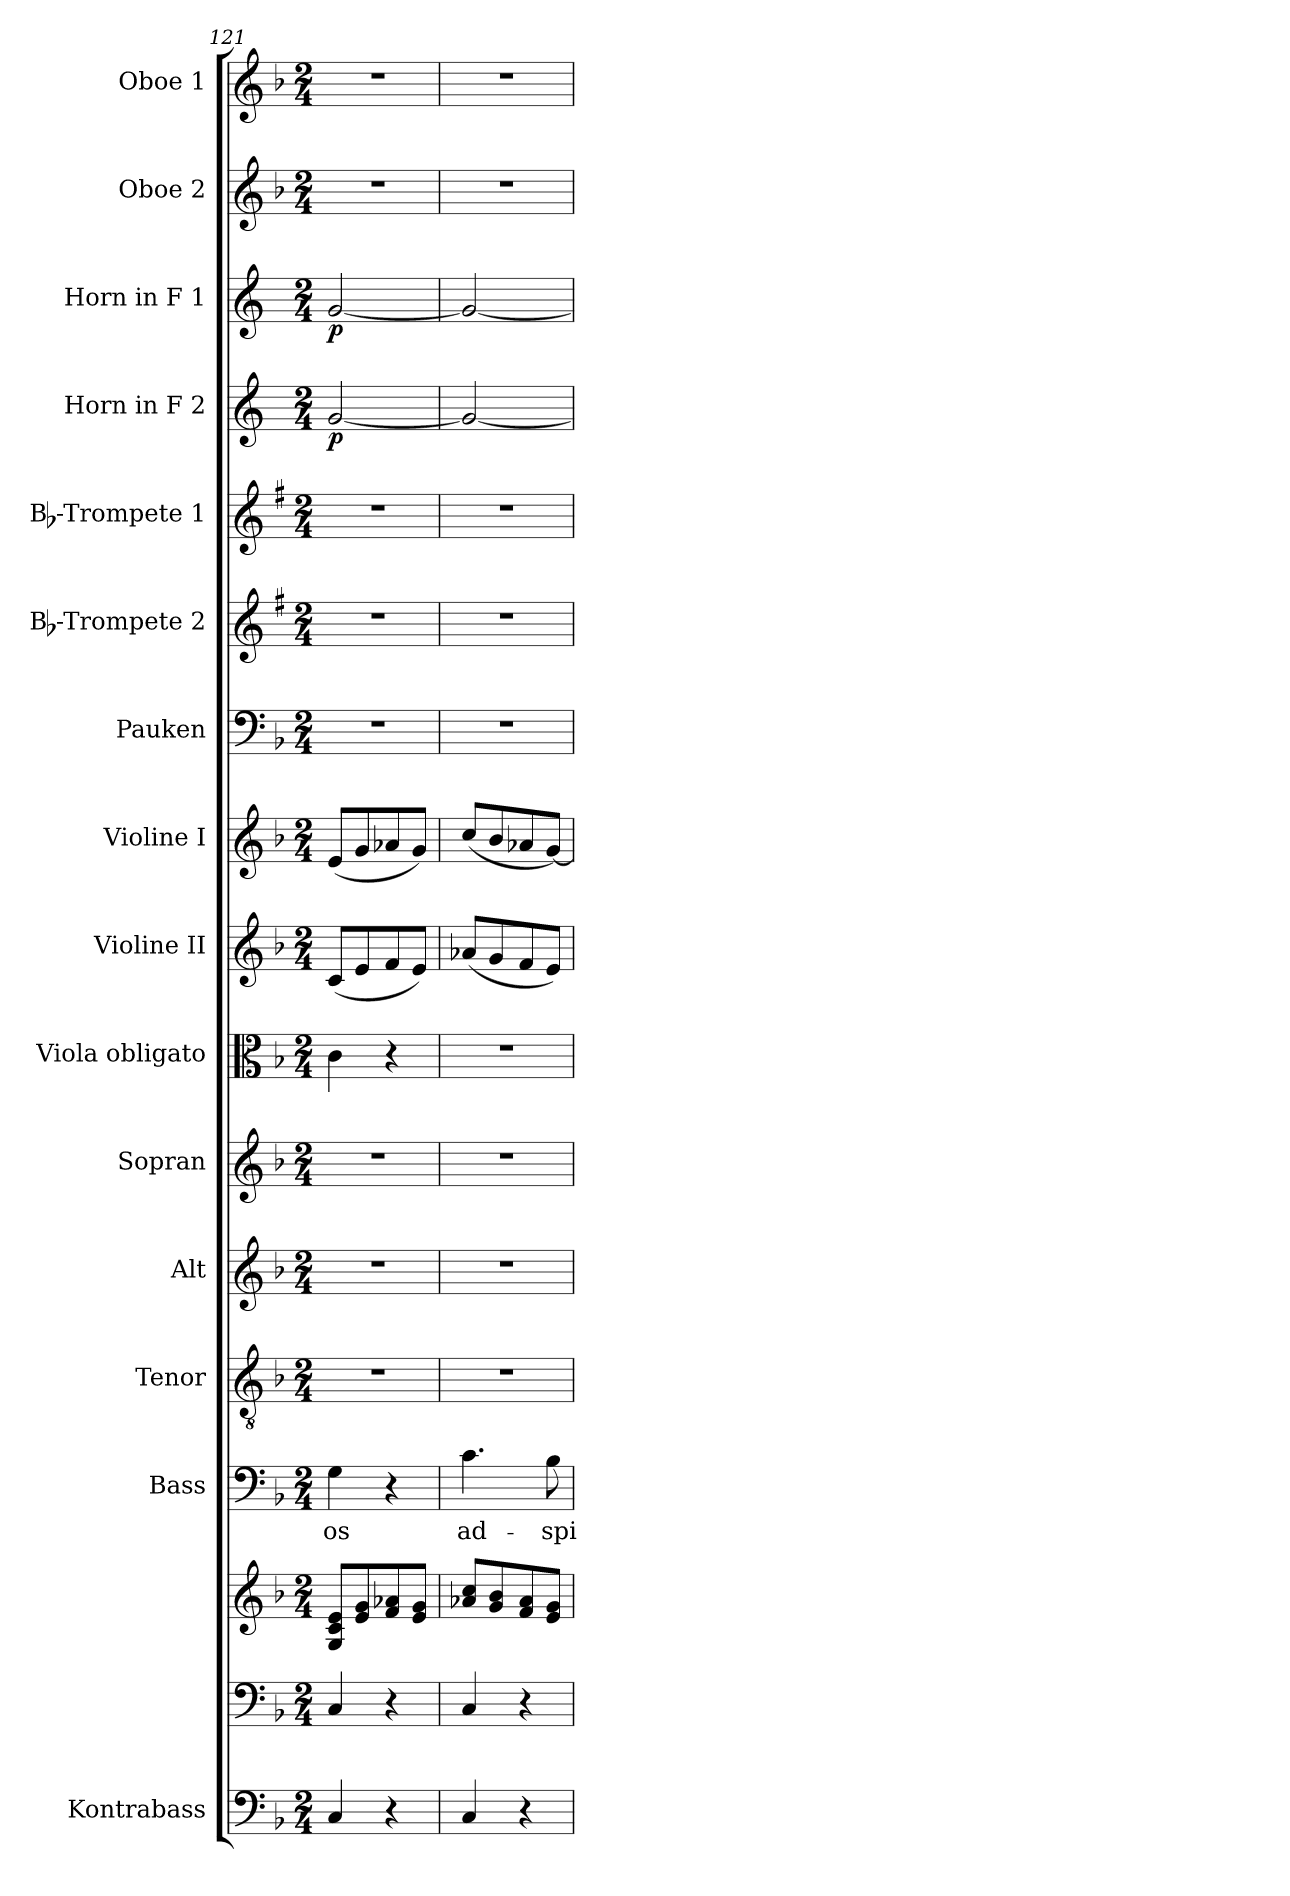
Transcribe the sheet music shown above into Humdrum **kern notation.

**kern	**kern	**kern	**kern	**text	**kern	**kern	**kern	**kern	**kern	**kern	**kern	**kern	**kern	**kern	**dynam	**kern	**dynam	**kern	**kern
*part16	*part15	*part15	*part14	*part14	*part13	*part12	*part11	*part10	*part9	*part8	*part7	*part6	*part5	*part4	*part4	*part3	*part3	*part2	*part1
*staff17	*staff16	*staff15	*staff14	*staff14	*staff13	*staff12	*staff11	*staff10	*staff9	*staff8	*staff7	*staff6	*staff5	*staff4	*staff4	*staff3	*staff3	*staff2	*staff1
*I"Kontrabass	*	*	*I"Bass	*	*I"Tenor	*I"Alt	*I"Sopran	*I"Viola obligato	*I"Violine II	*I"Violine I	*I"Pauken	*I"Bb-Trompete 2	*I"Bb-Trompete 1	*I"Horn in F 2	*	*I"Horn in F 1	*	*I"Oboe 2	*I"Oboe 1
*I'Kb.	*	*	*I'B.	*	*I'T.	*I'A.	*I'S.	*I'Vla.	*I'Vl. II	*I'Vl. I	*I'Pk.	*I'Bb Trp. 2	*I'Bb Trp. 1	*	*	*	*	*I'Ob. 2	*I'Ob. 1
*clefF4	*clefF4	*clefG2	*clefF4	*	*clefGv2	*clefG2	*clefG2	*clefC3	*clefG2	*clefG2	*clefF4	*clefG2	*clefG2	*clefG2	*	*clefG2	*	*clefG2	*clefG2
*ITrd7c12	*	*	*	*	*	*	*	*	*	*	*	*ITrd1c2	*ITrd1c2	*ITrd4c7	*	*ITrd4c7	*	*	*
*k[b-]	*k[b-]	*k[b-]	*k[b-]	*	*k[b-]	*k[b-]	*k[b-]	*k[b-]	*k[b-]	*k[b-]	*k[b-]	*k[b-]	*k[b-]	*k[b-]	*	*k[b-]	*	*k[b-]	*k[b-]
*F:	*F:	*F:	*F:	*	*F:	*F:	*F:	*F:	*F:	*F:	*F:	*F:	*F:	*F:	*	*F:	*	*F:	*F:
*M2/4	*M2/4	*M2/4	*M2/4	*	*M2/4	*M2/4	*M2/4	*M2/4	*M2/4	*M2/4	*M2/4	*M2/4	*M2/4	*M2/4	*	*M2/4	*	*M2/4	*M2/4
=121	=121	=121	=121	=121	=121	=121	=121	=121	=121	=121	=121	=121	=121	=121	=121	=121	=121	=121	=121
!	!	!	!	!LO:LY:b	!	!	!	!	!	!	!	!	!	!	!LO:DY:b	!	!LO:DY:b	!	!
4CC/	4C/	8G/ 8c/ 8e/L	4G\	-os	2r	2r	2r	4c\	(<8c/L	(<8e/L	2r	2r	2r	[2c/	p	[2c/	p	2r	2r
.	.	8e/ 8g/	.	.	.	.	.	.	8e/	8g/	.	.	.	.	.	.	.	.	.
4r	4r	8f/ 8a-X/	4r	.	.	.	.	4r	8f/	8a-X/	.	.	.	.	.	.	.	.	.
.	.	8e/ 8g/J	.	.	.	.	.	.	8e/J)	8g/J)	.	.	.	.	.	.	.	.	.
=122	=122	=122	=122	=122	=122	=122	=122	=122	=122	=122	=122	=122	=122	=122	=122	=122	=122	=122	=122
!	!	!	!	!LO:LY:b	!	!	!	!	!	!	!	!	!	!	!	!	!	!	!
4CC/	4C/	8a-X/ 8cc/L	4.c\	ad-	2r	2r	2r	2r	(<8a-X/L	(<8cc/L	2r	2r	2r	2c/_	.	2c/_	.	2r	2r
.	.	8g/ 8b-/	.	.	.	.	.	.	8g/	8b-/	.	.	.	.	.	.	.	.	.
4r	4r	8f/ 8a-/	.	.	.	.	.	.	8f/	8a-X/	.	.	.	.	.	.	.	.	.
!	!	!	!	!LO:LY:b	!	!	!	!	!	!	!	!	!	!	!	!	!	!	!
.	.	8e/ 8g/J	8B-\	-spi-	.	.	.	.	8e/J)	[8g/J)	.	.	.	.	.	.	.	.	.
=	=	=	=	=	=	=	=	=	=	=	=	=	=	=	=	=	=	=	=
*-	*-	*-	*-	*-	*-	*-	*-	*-	*-	*-	*-	*-	*-	*-	*-	*-	*-	*-	*-
